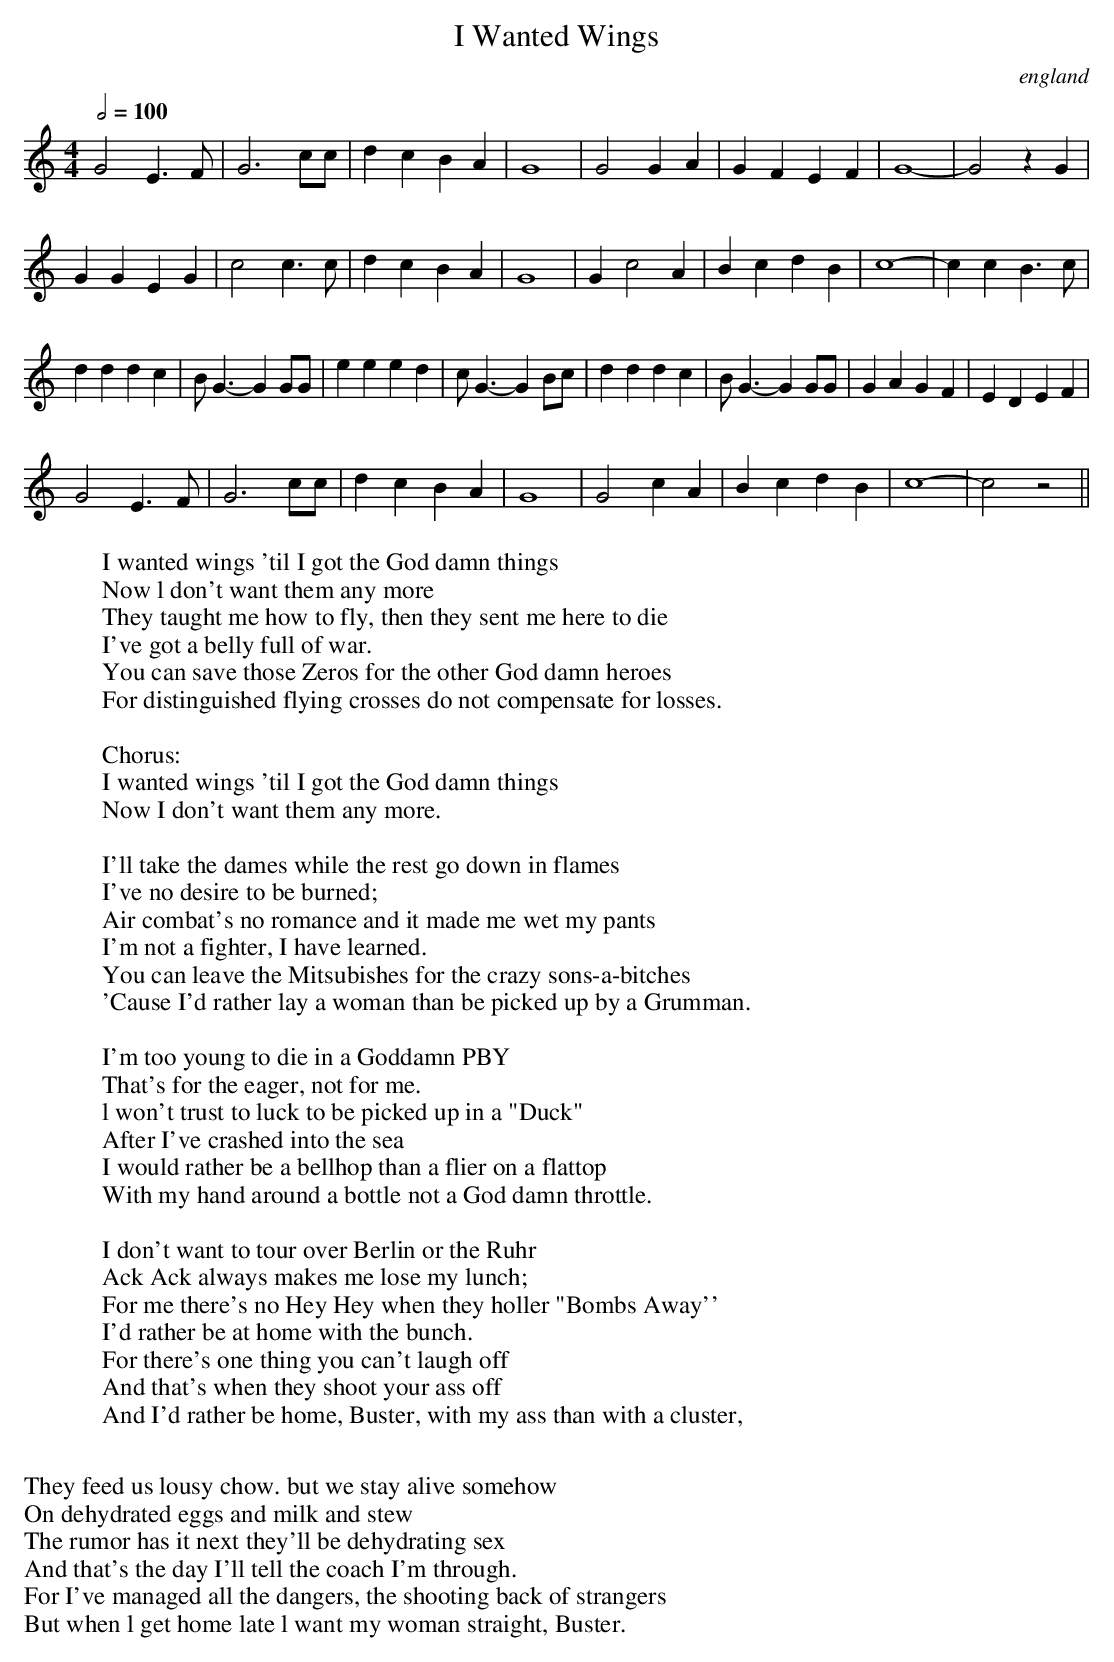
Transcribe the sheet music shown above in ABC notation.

X:1
T:I Wanted Wings
O:england
M:4/4
L:1/8
Q:2/4=100
W:I wanted wings 'til I got the God damn things
W:Now l don't want them any more
W:They taught me how to fly, then they sent me here to die
W:I've got a belly full of war.
W:You can save those Zeros for the other God damn heroes
W:For distinguished flying crosses do not compensate for losses.
W:
W:  Chorus:
W:  I wanted wings 'til I got the God damn things
W:  Now I don't want them any more.
W:
W:I'll take the dames while the rest go down in flames
W:I've no desire to be burned;
W:Air combat's no romance and it made me wet my pants
W:I'm not a fighter, I have learned.
W:You can leave the Mitsubishes for the crazy sons-a-bitches
W:'Cause I'd rather lay a woman than be picked up by a Grumman.
W:
W:I'm too young to die in a Goddamn PBY
W:That's for the eager, not for me.
W:l won't trust to luck to be picked up in a "Duck"
W:After I've crashed into the sea
W:I would rather be a bellhop than a flier on a flattop
W:With my hand around a bottle not a God damn throttle.
W:
W:I don't want to tour over Berlin or the Ruhr
W:Ack Ack always makes me lose my lunch;
W:For me there's no Hey Hey when they holler "Bombs Away''
W:I'd rather be at home with the bunch.
W:For there's one thing you can't laugh off
W:And that's when they shoot your ass off
W:And I'd rather be home, Buster, with my ass than with a cluster,
W:
W:They feed us lousy chow. but we stay alive somehow
W:On dehydrated eggs and milk and stew
W:The rumor has it next they'll be dehydrating sex
W:And that's the day I'll tell the coach I'm through.
W:For I've managed all the dangers, the shooting back of strangers
W:But when l get home late l want my woman straight, Buster.
K:C
G4 E3F|G6cc|d2c2 B2A2|G8|\
G4 G2A2|G2F2 E2F2|G8-|G4 z2G2|
G2G2 E2G2|c4 c3c|d2c2 B2A2|G8|\
G2c4A2|B2c2 d2B2|c8-|c2c2 B3c|
d2d2 d2c2|BG3- G2GG|e2e2 e2d2|cG3- G2Bc|\
d2d2 d2c2|BG3- G2GG|G2A2 G2F2|E2D2 E2F2|
G4 E3F|G6cc|d2c2 B2A2|G8|\
G4 c2A2|B2c2 d2B2|c8-|c4 z4||
